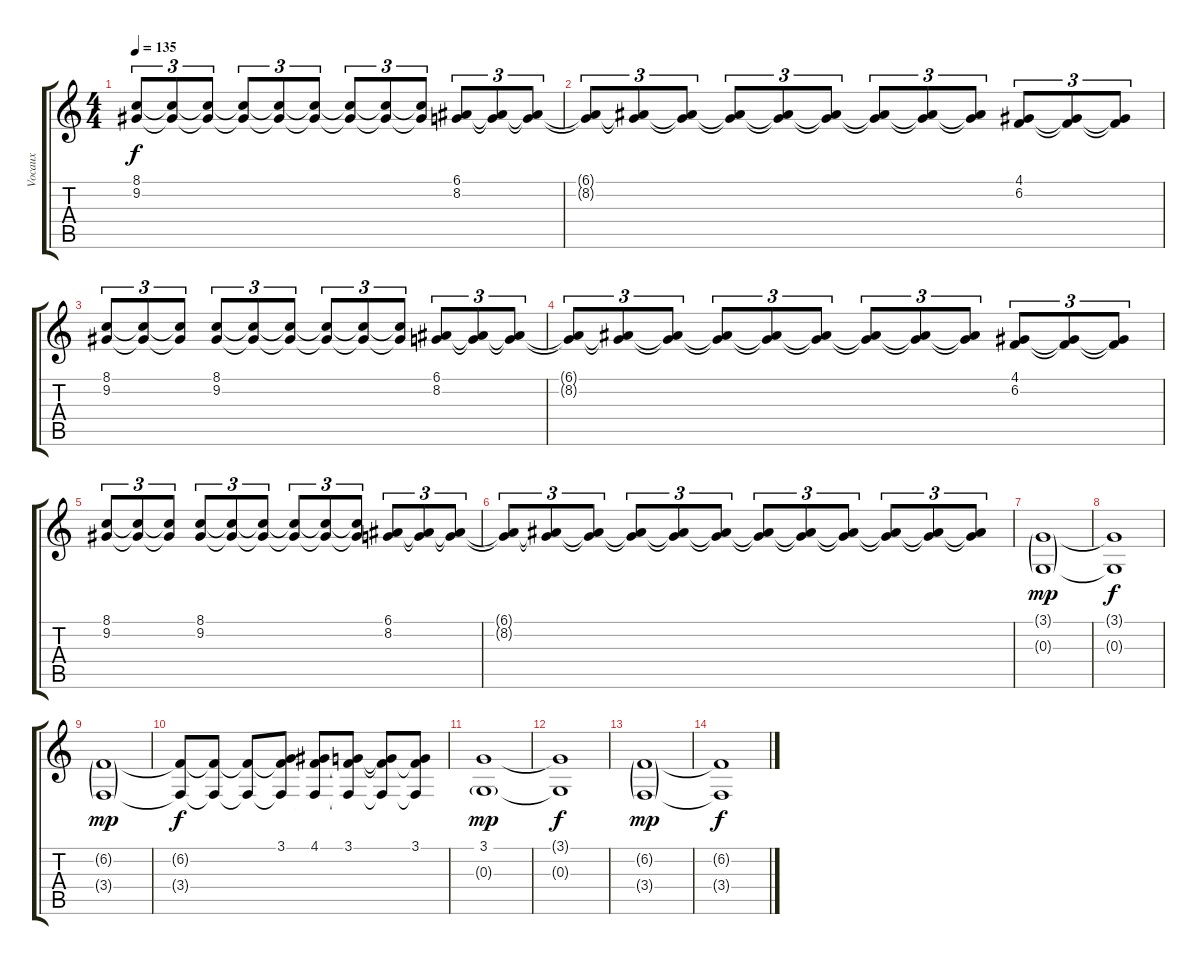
\track ("Vocaux" "Vocaux") {instrument viola}
\staff {score tabs}
\tuning (E4 B3 G3 D3 A2 E2) {hide}
\ts (4 4)
\tempo 135
\clef g2
\ks c
(8.1 9.2).8{tu (3 2) dy f} (8.1{t} 9.2{t}).8{tu (3 2)} (8.1{t} 9.2{t}).8{tu (3 2)} (8.1{t} 9.2{t}).8{tu (3 2)} (8.1{t} 9.2{t}).8{tu (3 2)} (8.1{t} 9.2{t}).8{tu (3 2)} (8.1{t} 9.2{t}).8{tu (3 2)} (8.1{t} 9.2{t}).8{tu (3 2)} (8.1{t} 9.2{t}).8{tu (3 2)} (6.1 8.2).8{tu (3 2)} (6.1{t} 8.2{t}).8{tu (3 2)} (6.1{t} 8.2{t}).8{tu (3 2)} |
(6.1{t} 8.2{t}).8{tu (3 2)} (6.1{t} 8.2{t}).8{tu (3 2)} (6.1{t} 8.2{t}).8{tu (3 2)} (6.1{t} 8.2{t}).8{tu (3 2)} (6.1{t} 8.2{t}).8{tu (3 2)} (6.1{t} 8.2{t}).8{tu (3 2)} (6.1{t} 8.2{t}).8{tu (3 2)} (6.1{t} 8.2{t}).8{tu (3 2)} (6.1{t} 8.2{t}).8{tu (3 2)} (4.1 6.2).8{tu (3 2)} (4.1{t} 6.2{t}).8{tu (3 2)} (4.1{t} 6.2{t}).8{tu (3 2)} |
(8.1 9.2).8{tu (3 2)} (8.1{t} 9.2{t}).8{tu (3 2)} (8.1{t} 9.2{t}).8{tu (3 2)} (8.1 9.2).8{tu (3 2)} (8.1{t} 9.2{t}).8{tu (3 2)} (8.1{t} 9.2{t}).8{tu (3 2)} (8.1{t} 9.2{t}).8{tu (3 2)} (8.1{t} 9.2{t}).8{tu (3 2)} (8.1{t} 9.2{t}).8{tu (3 2)} (6.1 8.2).8{tu (3 2)} (6.1{t} 8.2{t}).8{tu (3 2)} (6.1{t} 8.2{t}).8{tu (3 2)} |
(6.1{t} 8.2{t}).8{tu (3 2)} (6.1{t} 8.2{t}).8{tu (3 2)} (6.1{t} 8.2{t}).8{tu (3 2)} (6.1{t} 8.2{t}).8{tu (3 2)} (6.1{t} 8.2{t}).8{tu (3 2)} (6.1{t} 8.2{t}).8{tu (3 2)} (6.1{t} 8.2{t}).8{tu (3 2)} (6.1{t} 8.2{t}).8{tu (3 2)} (6.1{t} 8.2{t}).8{tu (3 2)} (4.1 6.2).8{tu (3 2)} (4.1{t} 6.2{t}).8{tu (3 2)} (4.1{t} 6.2{t}).8{tu (3 2)} |
(8.1 9.2).8{tu (3 2)} (8.1{t} 9.2{t}).8{tu (3 2)} (8.1{t} 9.2{t}).8{tu (3 2)} (8.1 9.2).8{tu (3 2)} (8.1{t} 9.2{t}).8{tu (3 2)} (8.1{t} 9.2{t}).8{tu (3 2)} (8.1{t} 9.2{t}).8{tu (3 2)} (8.1{t} 9.2{t}).8{tu (3 2)} (8.1{t} 9.2{t}).8{tu (3 2)} (6.1 8.2).8{tu (3 2)} (6.1{t} 8.2{t}).8{tu (3 2)} (6.1{t} 8.2{t}).8{tu (3 2)} |
(6.1{t} 8.2{t}).8{tu (3 2)} (6.1{t} 8.2{t}).8{tu (3 2)} (6.1{t} 8.2{t}).8{tu (3 2)} (6.1{t} 8.2{t}).8{tu (3 2)} (6.1{t} 8.2{t}).8{tu (3 2)} (6.1{t} 8.2{t}).8{tu (3 2)} (6.1{t} 8.2{t}).8{tu (3 2)} (6.1{t} 8.2{t}).8{tu (3 2)} (6.1{t} 8.2{t}).8{tu (3 2)} (6.1{t} 8.2{t}).8{tu (3 2)} (6.1{t} 8.2{t}).8{tu (3 2)} (6.1{t} 8.2{t}).8{tu (3 2)} |
(3.1{g} 0.3{g}).1{dy mp} |
(3.1{t} 0.3{t}).1{dy f} |
(6.2{g} 3.4{g}).1{dy mp} |
(6.2{t} 3.4{t}).8{dy f} (6.2{t} 3.4{t}).8 (6.2{t} 3.4{t}).8 (3.1 6.2{t} 3.4{t}).8 (4.1 6.2{t} 3.4{t}).8 (3.1 6.2{t} 3.4{t}).8 (3.1{t} 6.2{t} 3.4{t}).8 (3.1 6.2{t} 3.4{t}).8 |
(3.1 0.3{g}).1{dy mp} |
(3.1{t} 0.3{t}).1{dy f} |
(6.2{g} 3.4{g}).1{dy mp} |
(6.2{t} 3.4{t}).1{dy f}
